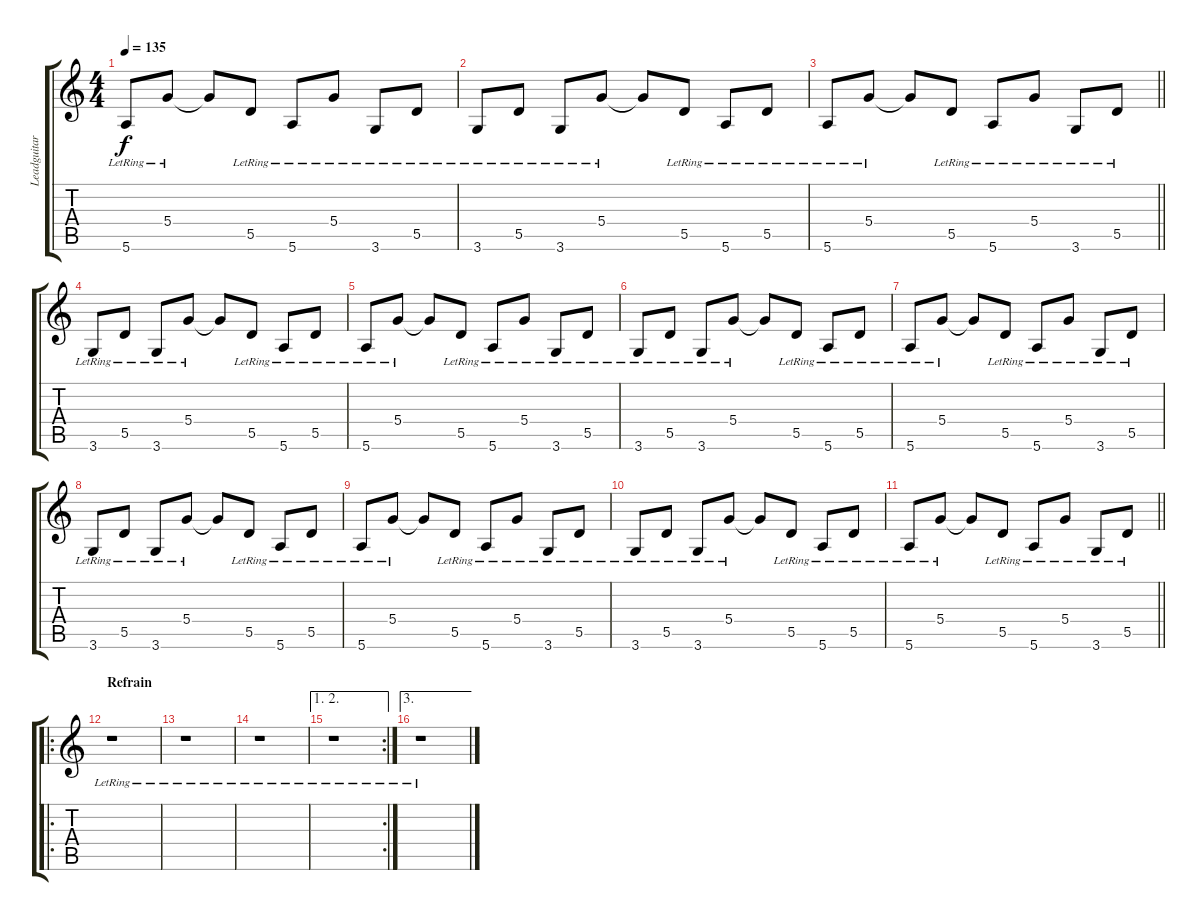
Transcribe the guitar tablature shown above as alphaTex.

\track ("Leadguitar" "Leadguitar") {instrument distortionguitar}
\staff {score tabs}
\tuning (E4 B3 G3 D3 A2 E2) {hide}
\ts (4 4)
\tempo 135
\clef g2
\ks c
5.6{lr}.8{dy f} 5.4{lr}.8 5.4{t}.8 5.5{lr}.8 5.6{lr}.8 5.4{lr}.8 3.6{lr}.8 5.5{lr}.8 |
3.6{lr}.8 5.5{lr}.8 3.6{lr}.8 5.4{lr}.8 5.4{t}.8 5.5{lr}.8 5.6{lr}.8 5.5{lr}.8 |
\barLineRight lightlight
5.6{lr}.8 5.4{lr}.8 5.4{t}.8 5.5{lr}.8 5.6{lr}.8 5.4{lr}.8 3.6{lr}.8 5.5{lr}.8 |
3.6{lr}.8 5.5{lr}.8 3.6{lr}.8 5.4{lr}.8 5.4{t}.8 5.5{lr}.8 5.6{lr}.8 5.5{lr}.8 |
5.6{lr}.8 5.4{lr}.8 5.4{t}.8 5.5{lr}.8 5.6{lr}.8 5.4{lr}.8 3.6{lr}.8 5.5{lr}.8 |
3.6{lr}.8 5.5{lr}.8 3.6{lr}.8 5.4{lr}.8 5.4{t}.8 5.5{lr}.8 5.6{lr}.8 5.5{lr}.8 |
5.6{lr}.8 5.4{lr}.8 5.4{t}.8 5.5{lr}.8 5.6{lr}.8 5.4{lr}.8 3.6{lr}.8 5.5{lr}.8 |
3.6{lr}.8 5.5{lr}.8 3.6{lr}.8 5.4{lr}.8 5.4{t}.8 5.5{lr}.8 5.6{lr}.8 5.5{lr}.8 |
5.6{lr}.8 5.4{lr}.8 5.4{t}.8 5.5{lr}.8 5.6{lr}.8 5.4{lr}.8 3.6{lr}.8 5.5{lr}.8 |
3.6{lr}.8 5.5{lr}.8 3.6{lr}.8 5.4{lr}.8 5.4{t}.8 5.5{lr}.8 5.6{lr}.8 5.5{lr}.8 |
\barLineRight lightlight
5.6{lr}.8 5.4{lr}.8 5.4{t}.8 5.5{lr}.8 5.6{lr}.8 5.4{lr}.8 3.6{lr}.8 5.5{lr}.8 |
\ro
\section ("" "Refrain")
r.1 |
r.1 |
r.1 |
\ae (1 2)
\rc 2
r.1 |
\ae 3
r.1
